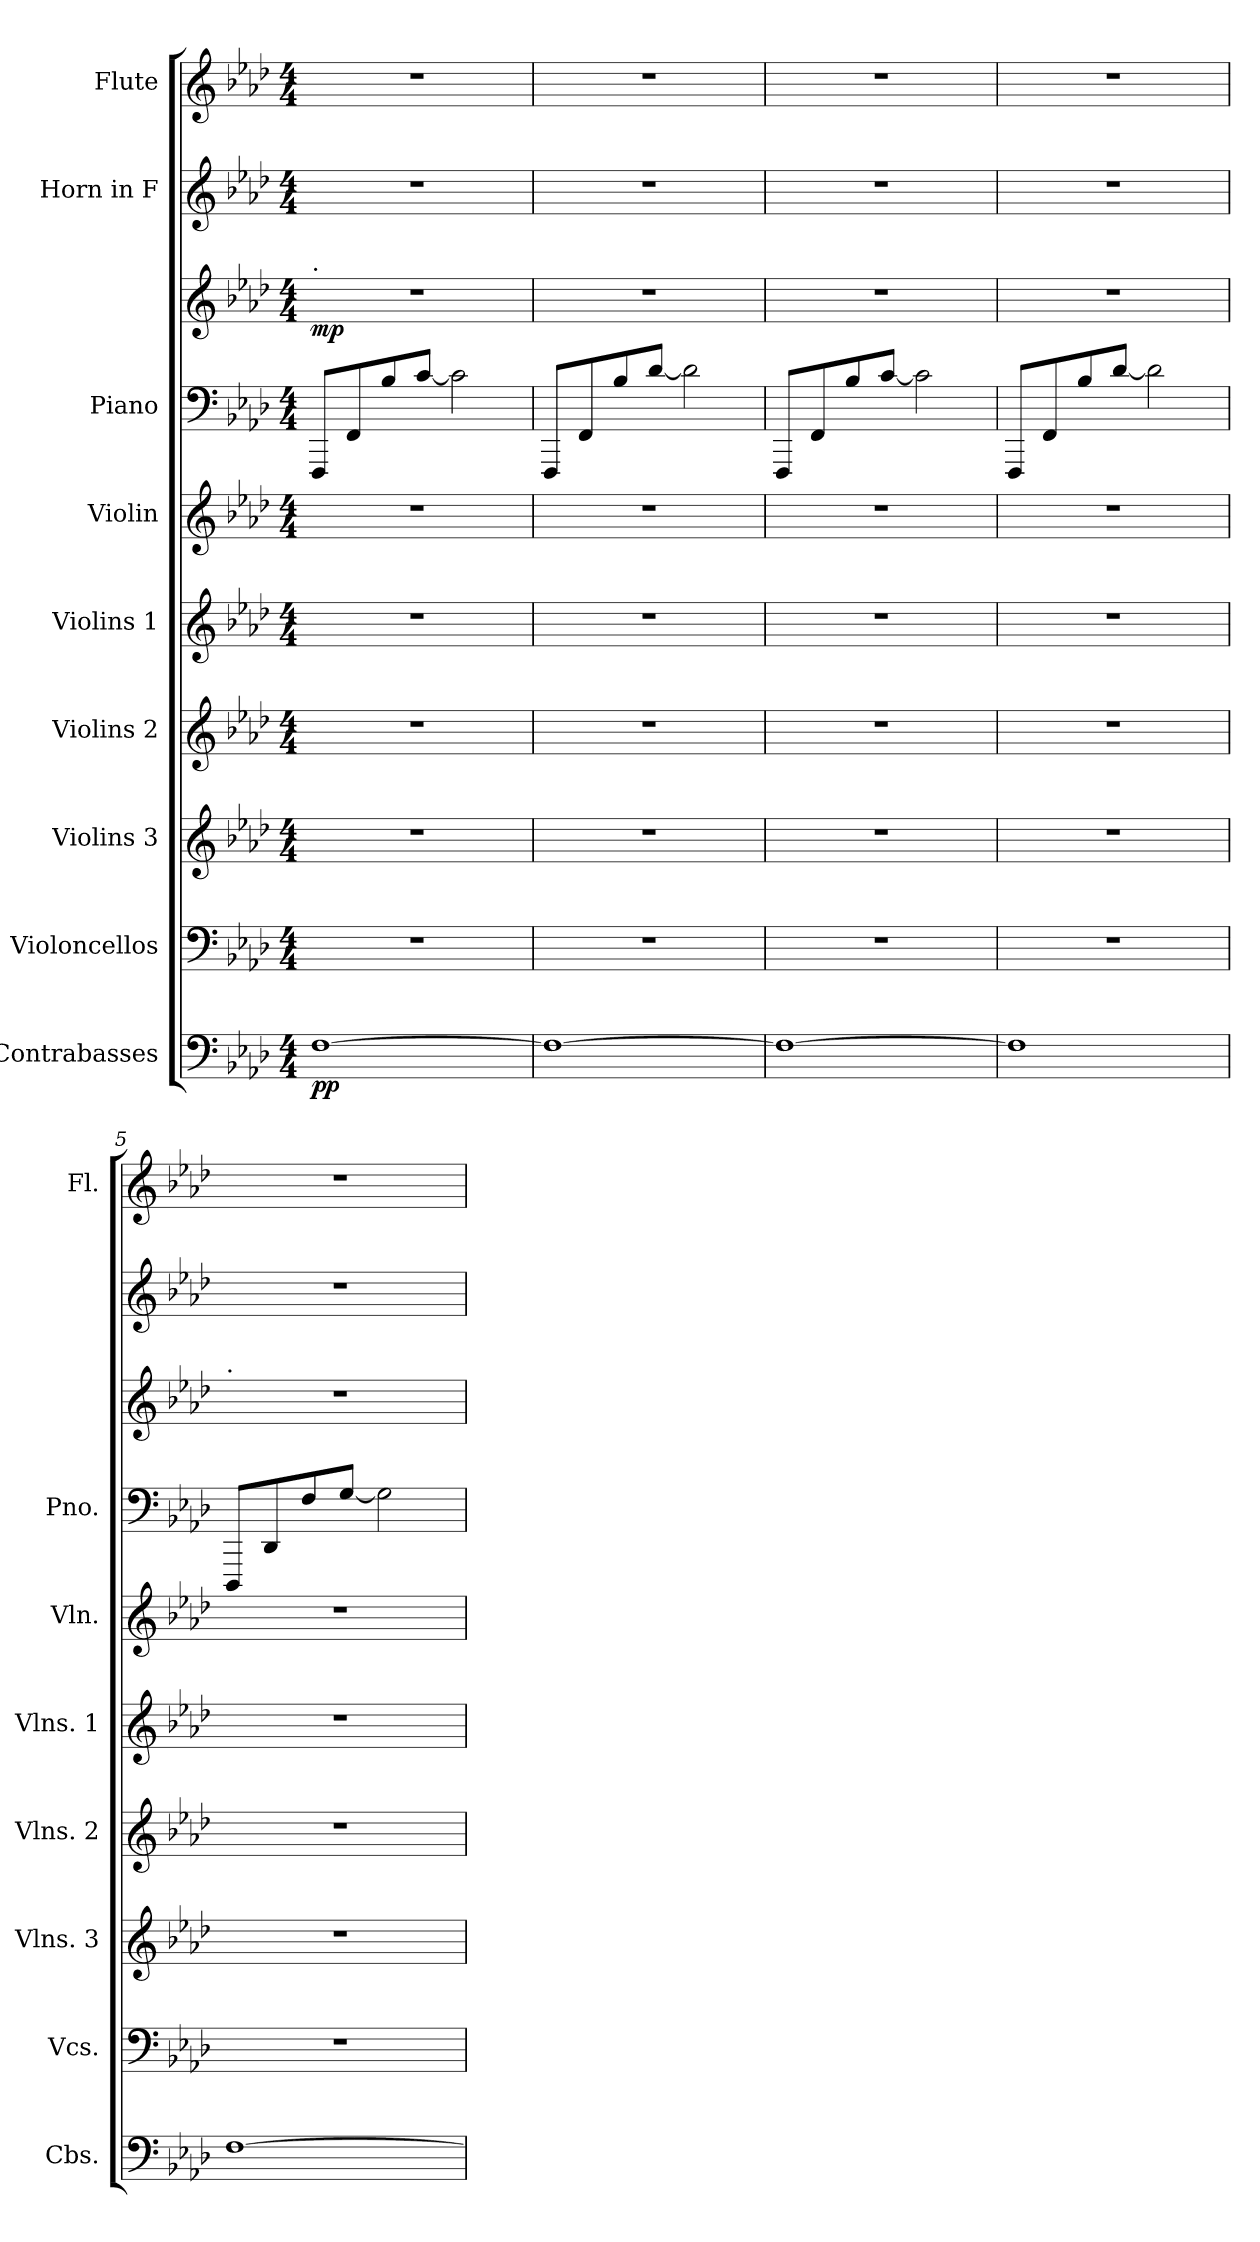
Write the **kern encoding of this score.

**kern	**dynam	**kern	**kern	**kern	**kern	**kern	**kern	**kern	**dynam	**kern	**kern
*part9	*part9	*part8	*part7	*part6	*part5	*part4	*part3	*part3	*part3	*part2	*part1
*staff10	*staff10	*staff9	*staff8	*staff7	*staff6	*staff5	*staff4	*staff3	*staff3/4	*staff2	*staff1
*I"Contrabasses	*	*I"Violoncellos	*I"Violins 3	*I"Violins 2	*I"Violins 1	*I"Violin	*I"Piano	*	*	*I"Horn in F	*I"Flute
*I'Cbs.	*	*I'Vcs.	*I'Vlns. 3	*I'Vlns. 2	*I'Vlns. 1	*I'Vln.	*I'Pno.	*	*	*	*I'Fl.
*clefF4	*	*clefF4	*clefG2	*clefG2	*clefG2	*clefG2	*clefF4	*clefG2	*	*clefG2	*clefG2
*ITrd7c12	*	*	*	*	*	*	*	*	*	*ITrd4c7	*
*k[b-e-a-d-]	*	*k[b-e-a-d-]	*k[b-e-a-d-]	*k[b-e-a-d-]	*k[b-e-a-d-]	*k[b-e-a-d-]	*k[b-e-a-d-]	*k[b-e-a-d-]	*	*k[b-e-a-d-g-]	*k[b-e-a-d-]
*M4/4	*	*M4/4	*M4/4	*M4/4	*M4/4	*M4/4	*M4/4	*M4/4	*	*M4/4	*M4/4
*MM80	*	*MM80	*MM80	*MM80	*MM80	*MM80	*MM80	*MM80	*	*MM80	*MM80
=1	=1	=1	=1	=1	=1	=1	=1	=1	=1	=1	=1
!	!	!	!	!	!	!	!	!LO:TX:a:t=.	!	!	!
!	!LO:DY:b	!	!	!	!	!	!	!	!LO:DY:b	!	!
[1FF	pp	1r	1r	1r	1r	1r	8FFF/L	1r	mp	1r	1r
.	.	.	.	.	.	.	8FF/	.	.	.	.
.	.	.	.	.	.	.	8B-/	.	.	.	.
.	.	.	.	.	.	.	[8c/J	.	.	.	.
.	.	.	.	.	.	.	2c\]	.	.	.	.
=2	=2	=2	=2	=2	=2	=2	=2	=2	=2	=2	=2
1FF_	.	1r	1r	1r	1r	1r	8FFF/L	1r	.	1r	1r
.	.	.	.	.	.	.	8FF/	.	.	.	.
.	.	.	.	.	.	.	8B-/	.	.	.	.
.	.	.	.	.	.	.	[8d-/J	.	.	.	.
.	.	.	.	.	.	.	2d-\]	.	.	.	.
=3	=3	=3	=3	=3	=3	=3	=3	=3	=3	=3	=3
1FF_	.	1r	1r	1r	1r	1r	8FFF/L	1r	.	1r	1r
.	.	.	.	.	.	.	8FF/	.	.	.	.
.	.	.	.	.	.	.	8B-/	.	.	.	.
.	.	.	.	.	.	.	[8c/J	.	.	.	.
.	.	.	.	.	.	.	2c\]	.	.	.	.
=4	=4	=4	=4	=4	=4	=4	=4	=4	=4	=4	=4
1FF]	.	1r	1r	1r	1r	1r	8FFF/L	1r	.	1r	1r
.	.	.	.	.	.	.	8FF/	.	.	.	.
.	.	.	.	.	.	.	8B-/	.	.	.	.
.	.	.	.	.	.	.	[8d-/J	.	.	.	.
.	.	.	.	.	.	.	2d-\]	.	.	.	.
!!LO:LB:g=z
=5	=5	=5	=5	=5	=5	=5	=5	=5	=5	=5	=5
!	!	!	!	!	!	!	!	!LO:TX:a:t=.	!	!	!
[1FF	.	1r	1r	1r	1r	1r	8DDD-/L	1r	.	1r	1r
.	.	.	.	.	.	.	8DD-/	.	.	.	.
.	.	.	.	.	.	.	8F/	.	.	.	.
.	.	.	.	.	.	.	[8G/J	.	.	.	.
.	.	.	.	.	.	.	2G\]	.	.	.	.
=	=	=	=	=	=	=	=	=	=	=	=
*-	*-	*-	*-	*-	*-	*-	*-	*-	*-	*-	*-
